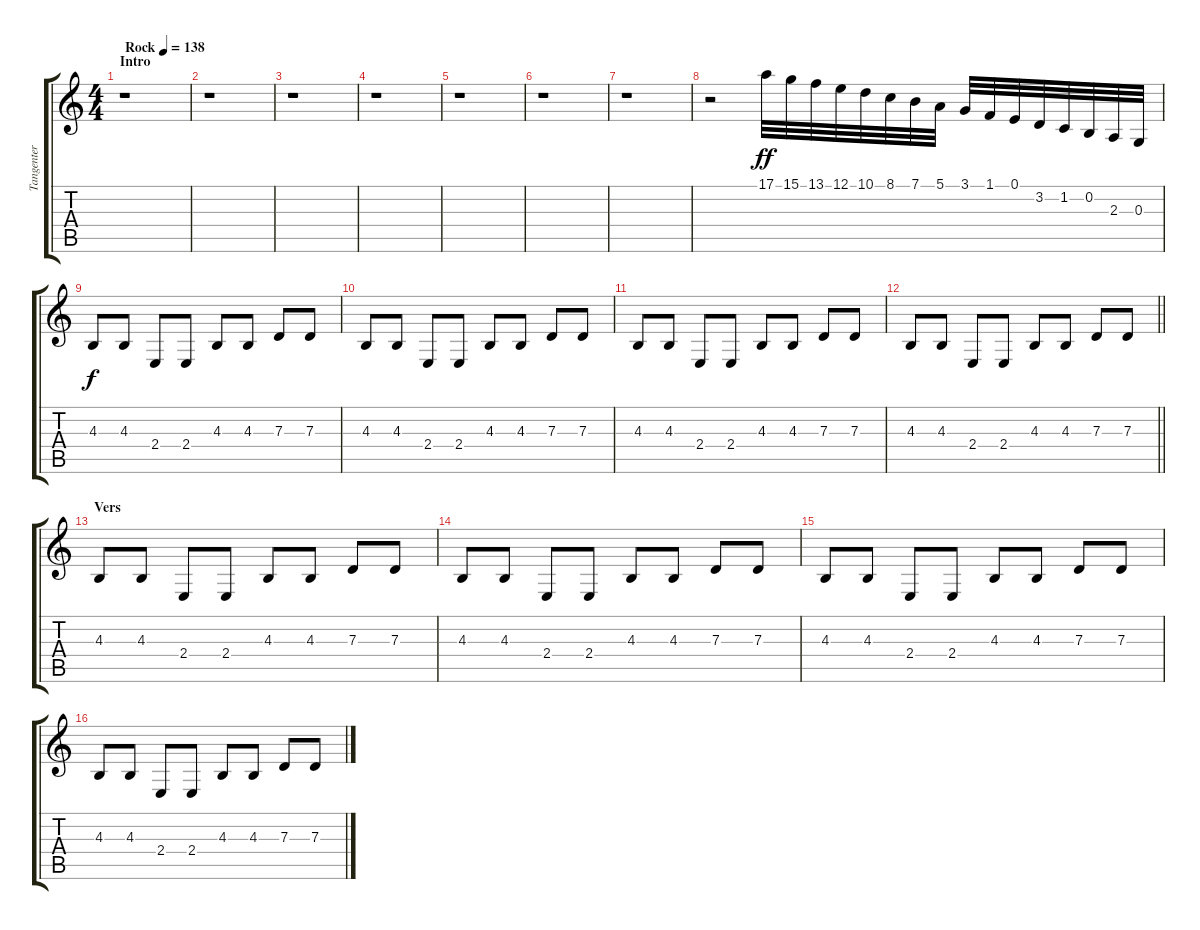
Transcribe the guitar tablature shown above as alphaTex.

\track ("Tangenter (Hugo Alvarstein)" "Tangenter ") {instrument acousticgrandpiano}
\staff {score tabs}
\tuning (E4 B3 G3 D3 A2 E2) {hide}
\ts (4 4)
\section ("" "Intro")
\tempo (138 "Rock")
\clef g2
\ks c
r.1{dy ff instrument acousticgrandpiano} |
r.1 |
r.1 |
r.1 |
r.1 |
r.1 |
r.1 |
r.2 17.1.32 15.1.32 13.1.32 12.1.32 10.1.32 8.1.32 7.1.32 5.1.32 3.1.32 1.1.32 0.1.32 3.2.32 1.2.32 0.2.32 2.3.32 0.3.32 |
4.3.8{dy f} 4.3.8 2.4.8 2.4.8 4.3.8 4.3.8 7.3.8 7.3.8 |
4.3.8 4.3.8 2.4.8 2.4.8 4.3.8 4.3.8 7.3.8 7.3.8 |
4.3.8 4.3.8 2.4.8 2.4.8 4.3.8 4.3.8 7.3.8 7.3.8 |
\barLineRight lightlight
4.3.8 4.3.8 2.4.8 2.4.8 4.3.8 4.3.8 7.3.8 7.3.8 |
\section ("" "Vers")
4.3.8 4.3.8 2.4.8 2.4.8 4.3.8 4.3.8 7.3.8 7.3.8 |
4.3.8 4.3.8 2.4.8 2.4.8 4.3.8 4.3.8 7.3.8 7.3.8 |
4.3.8 4.3.8 2.4.8 2.4.8 4.3.8 4.3.8 7.3.8 7.3.8 |
4.3.8 4.3.8 2.4.8 2.4.8 4.3.8 4.3.8 7.3.8 7.3.8
